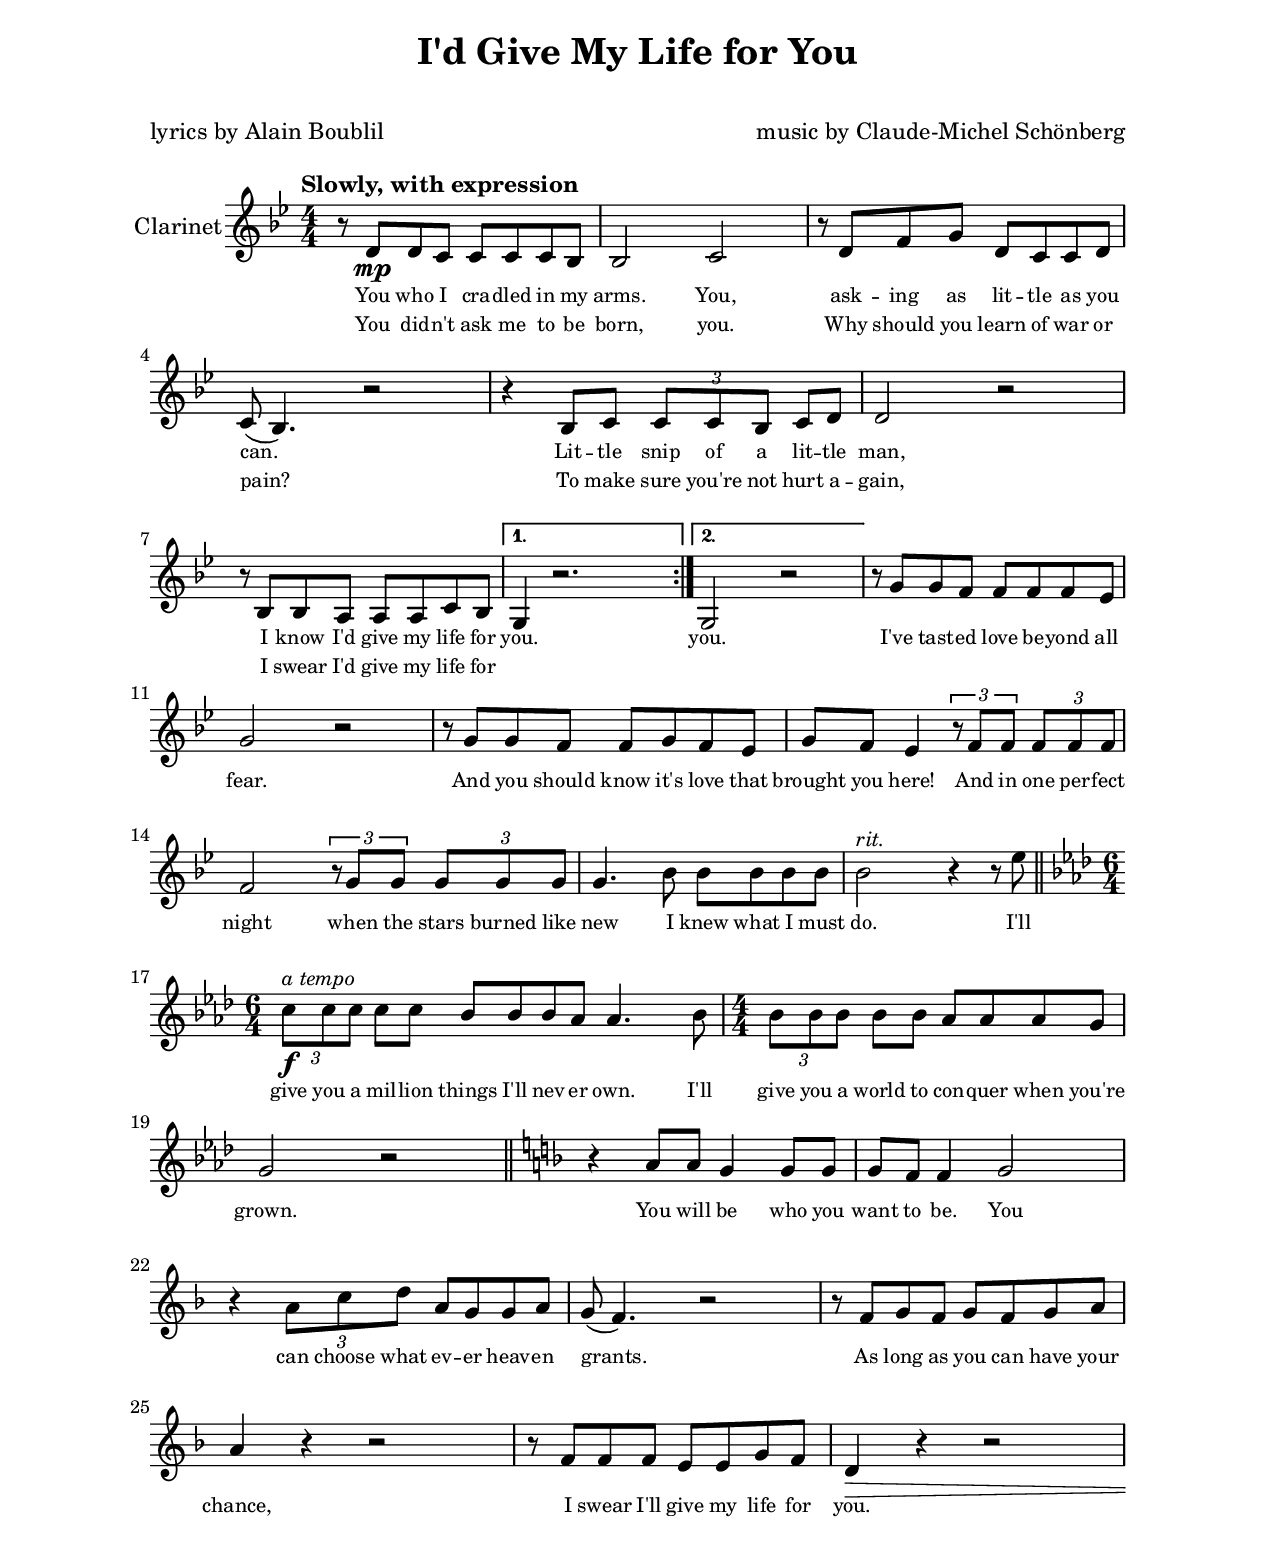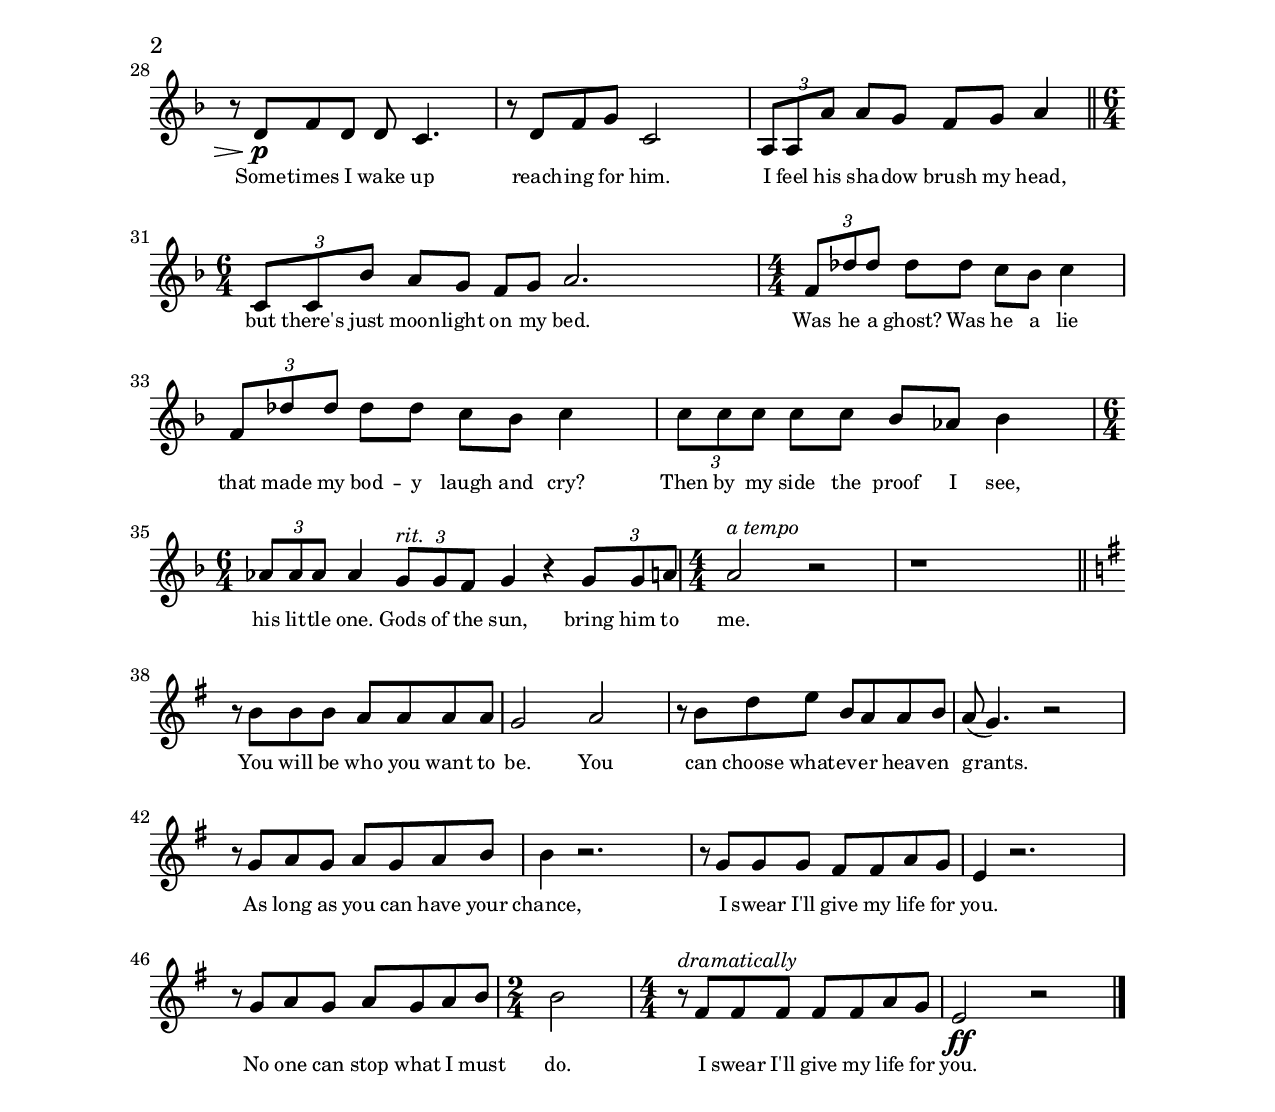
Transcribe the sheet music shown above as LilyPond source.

% Copied from "Easy Piano: Miss Siagon"
% pgs. 44-49

\include "globals.ly"

\header {
    title = "I'd Give My Life for You"
    composer = "music by Claude-Michel Schönberg"
    poet = "lyrics by Alain Boublil"
}

atempo = \markup \italic \fontsize #-1 "a tempo"
dramatically = \markup \italic \fontsize #-1 "dramatically"
rit = \markup \italic \fontsize #-1 "rit."

melody = \relative c' {
    \tempo "Slowly, with expression"
    \key bf \major
    \numericTimeSignature \time 4/4

    % pg 44
    \repeat volta 2 {
        r8 d d c c c c bf |
        bf2 c | r8 d f g d c c d |
        c8( bf4.) r2 | r4 bf8 c \tuplet 3/2 { c c bf } c d |

        % pg 45
        d2 r | r8 bf bf a a a c bf |
    }
    \alternative {{ g4 r2. | } { g2 r2 | }} r8 g' g f f f f ef |
    g2 r | r8 g g f f g f ef |
    g8 f ef4 \tuplet 3/2 { r8 f f } \tuplet 3/2 { f f f } | f2 \tuplet 3/2 { r8 g g } \tuplet 3/2 { g g g } |

    % pg 46
    g4. bf8 bf bf bf bf | bf2 r4 r8 ef8 |
    \key af \major \time 6/4 \tuplet 3/2 { c8[ c c] } c[ c] bf[ bf bf af] af4. bf8 |
        \time 4/4 \tuplet 3/2 { bf8[ bf bf] } bf[ bf] af af af g |
    g2 r | \key f \major r4 a8 a g4 g8 g |
    g8 f f4 g2 | r4 \tuplet 3/2 { a8 c d } a g g a |

    % pg 47
    g8( f4.) r2 | r8 f g f g f g a |
    a4 r4 r2 | r8 f f f e e g f |
    d4 r4 r2 | r8 d f d d c4. | r8 d f g c,2 |
    \tuplet 3/2 { a8 a a' } a g f g a4 | \time 6/4 \tuplet 3/2 { c,8[ c bf'] } a[ g] f[ g] a2. |

    % pg 48
    \time 4/4 \tuplet 3/2 { f8[ df' df] } df df c bf c4 | \tuplet 3/2 { f,8[ df' df] } df df c bf c4 |
    \tuplet 3/2 { c8[ c c] } c[ c] bf af bf4 |
    \time 6/4 \tuplet 3/2 { af8 af af } af4 \tuplet 3/2 { g8 g f } g4 r \tuplet 3/2 { g8 g a } |
    \time 4/4 a2 r | r1 | \key g \major r8 b b b a a a a |
    g2 a | r8 b d e b a a b |

    % pg 49
    a8( g4.) r2 | r8 g a g a g a b | b4 r2. |
    r8 g g g fs fs a g | e4 r2. | r8 g a g a g a b |
    \time 2/4 b2 | \time 4/4 r8 fs fs fs fs fs a g | e2 r2 |

    \bar "|."
}

decorations = \relative c' {
    % pg 44
    \repeat volta 2 {
        s8 s8 \mp s2. |
        s1 | s1 |
        s1 | s1 |

        % pg 45
        s1 | s1 |
    }
    \alternative {{ s1 } { s1 }} s1 |
    s1 | s1 |
    s1 | s1 |

    % pg 46
    s1 | s2^\rit s4 s8 s8 \bar "||" |
    \time 6/4 \tuplet 3/2 { s8^\atempo \f s s } s4 s1 | \time 4/4 s1 |
    s1 \bar "||" | s1 |
    s1 | s1 |

    % pg 47
    s1 | s1 |
    s1 | s1 |
    s4 \> s s s | s8 s8 \p s2. | s1 |
    s1 \bar "||" | \time 6/4 s1. |

    % pg 48
    \time 4/4 s1 | s1 |
    s1 | \time 6/4 s4 s s^\rit s s s |
    \time 4/4 s4^\atempo s2. | s1 \bar "||" | s1 |
    s1 | s1 |

    % pg 49
    s1 | s1 | s1 |
    s1 | s1 | s1 |
    \time 2/4 s2 | \time 4/4 s4^\dramatically s s s | s4. \ff s8 s2 |

    \bar "|."
}

firstVerse = \lyricmode {
    You who I cra -- dled in my
    arms. You, ask -- ing as lit -- tle as you
    can. Lit -- tle snip of a lit -- tle
    man, I know I'd give my life for
}

secondVerse = \lyricmode {
    You did -- n't ask me to be
    born, you. Why should you learn of war or
    pain? To make sure you're not hurt a --
    gain, I swear I'd give my life for
}

codaLyrics = \lyricmode {
    you. you. I've tast -- ed love be -- yond all
    fear. And you should know it's love that
    brought you here! And in one per -- fect night when the stars burned like
    new I knew what I must do. I'll
    give you a mil -- lion things I'll nev -- er own. I'll give you a world to con -- quer when you're
    grown. You will be who you
    want to be. You can choose what ev -- er heav -- en
    grants. As long as you can have your
    chance, I swear I'll give my life for
    you. Some -- times I wake up reach -- ing for him.
    I feel his sha -- dow brush my head, but there's just moon -- light on my bed.
    Was he a ghost? Was he a lie that made my bod -- y laugh and cry?
    Then by my side the proof I see, his lit -- tle one. Gods of the sun, bring him to
    me. You will be who you want to
    be. You can choose what -- ev -- er heav -- en
    grants. As long as you can have your chance,
    I swear I'll give my life for you. No one can stop what I must
    do. I swear I'll give my life for you.
}

\book {
    \score {
        <<
            \new Staff \with {
                instrumentName = "Clarinet"
            } {
                \new Voice = "melody" {
                    << \melody \decorations >>
                }
            }
            \new Lyrics \lyricsto "melody" {
                \set fontSize = #-2
                <<
                    \firstVerse
                    \new Lyrics {
                        \set associatedVoice = "melody"
                        \set fontSize = #-2
                        \secondVerse
                    }
                >>
                \codaLyrics
            }
        >>
    }
}
